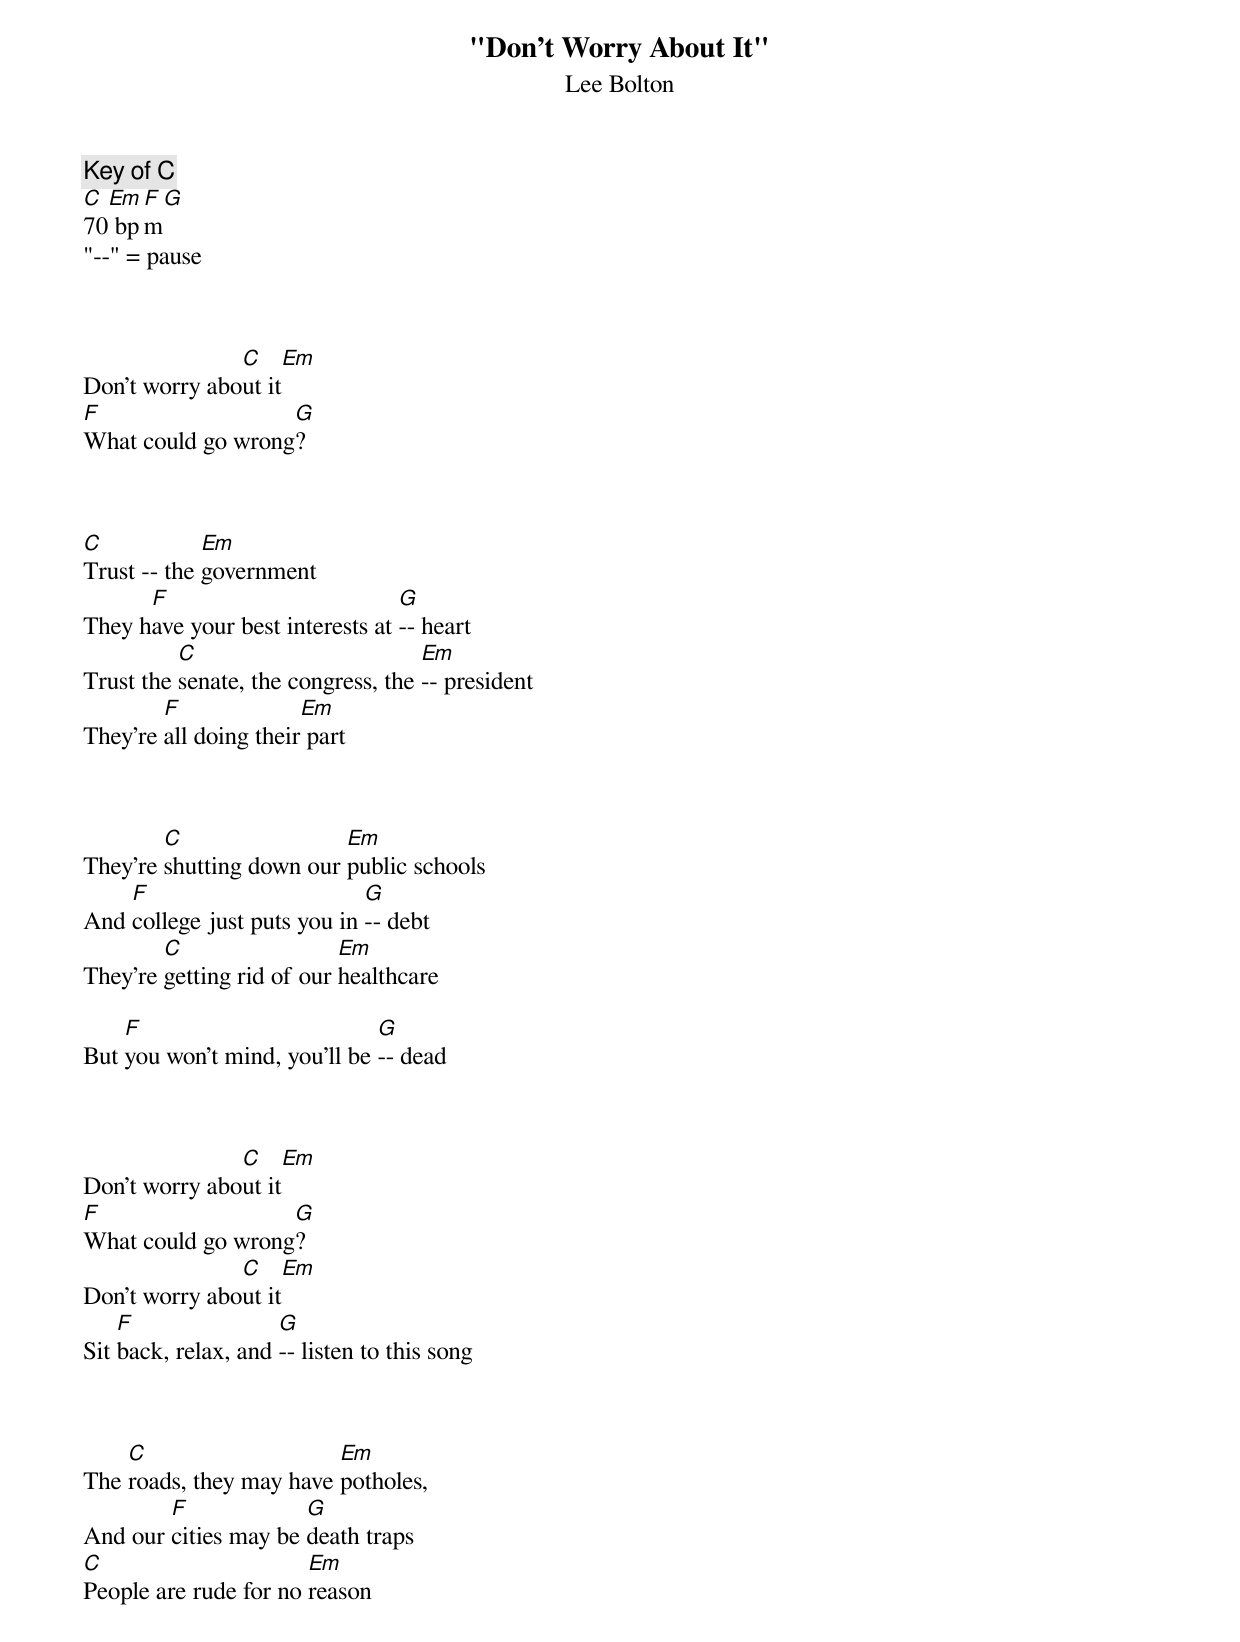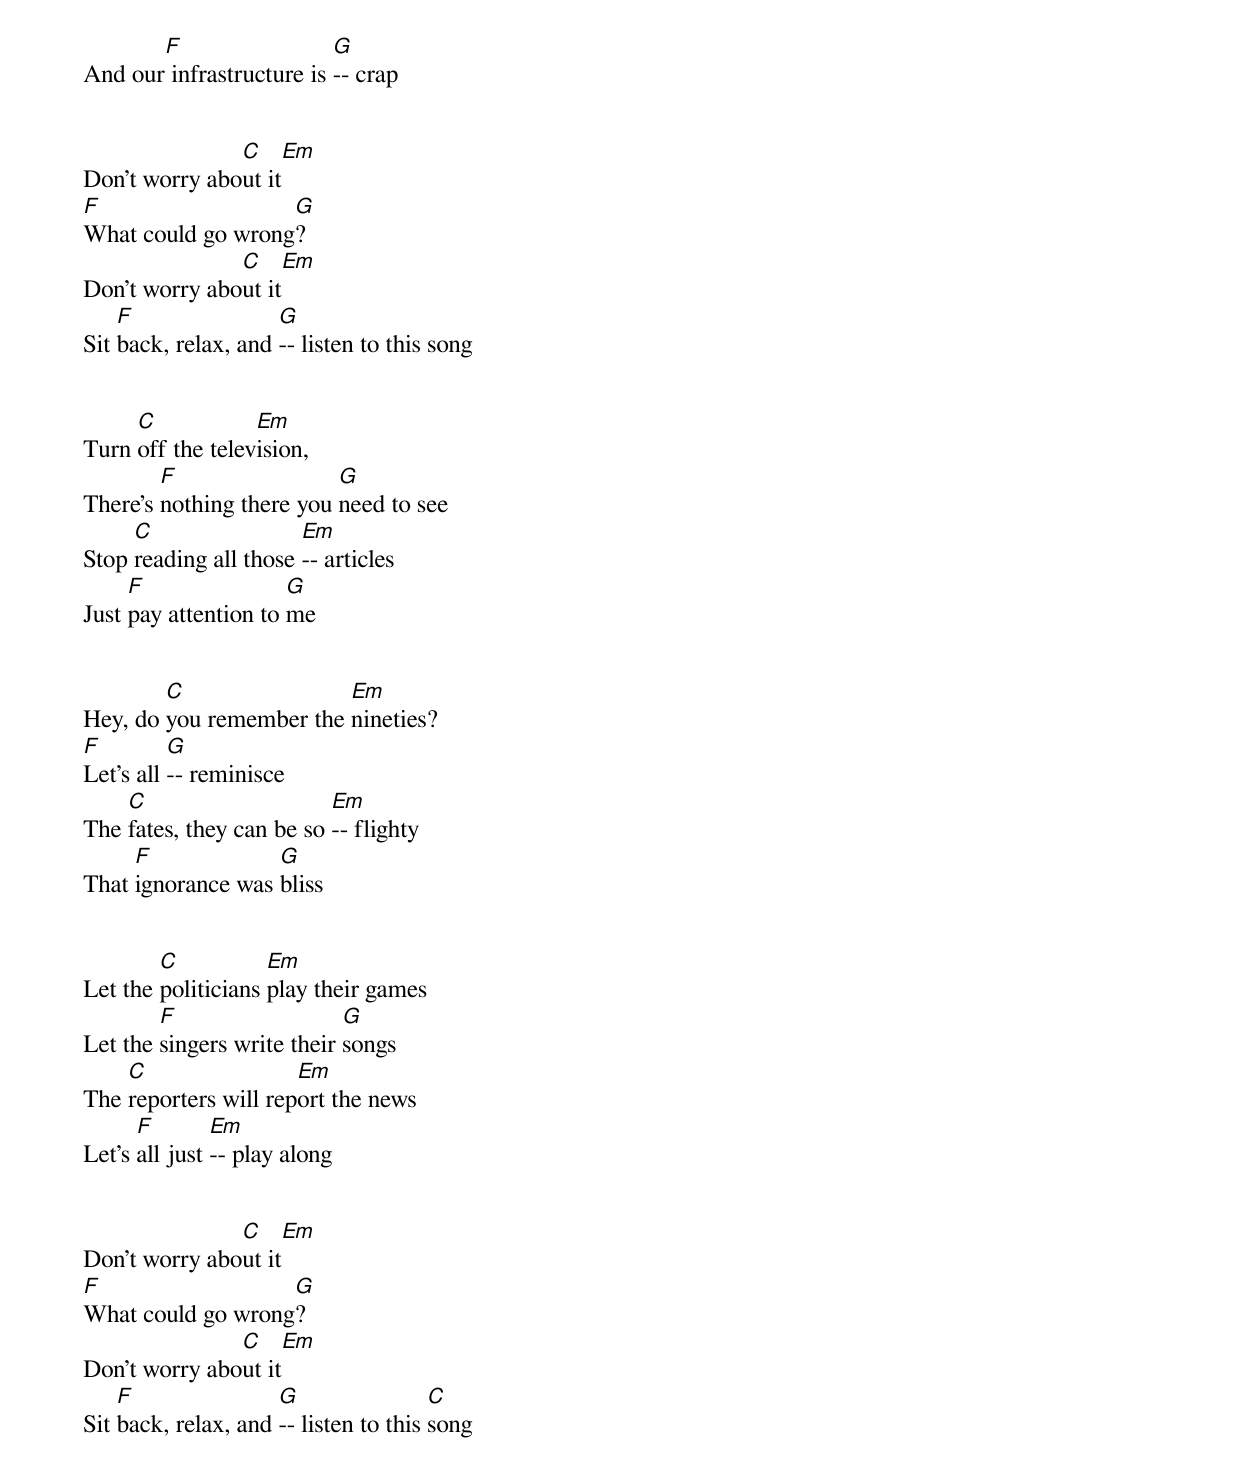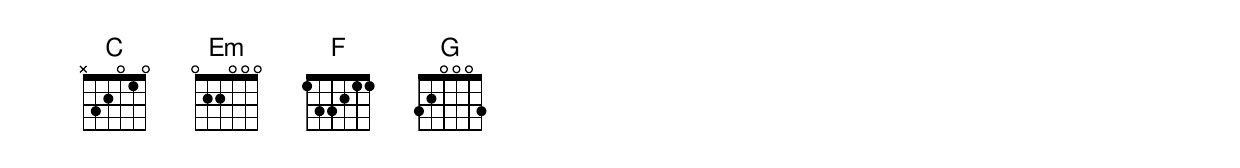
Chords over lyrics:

"Don't Worry About It"
Lee Bolton

Key of C
C Em F G
70 bpm
"--" = pause



               C      Em
Don't worry about it
F                  G
What could go wrong?



C            Em
Trust -- the government
      F                          G
They have your best interests at -- heart
          C                         Em
Trust the senate, the congress, the -- president
        F              Em
They're all doing their part



        C                 Em
They're shutting down our public schools
    F                        G
And college just puts you in -- debt
        C                  Em
They're getting rid of our healthcare

    F                         G
But you won't mind, you'll be -- dead



               C      Em
Don't worry about it
F                  G
What could go wrong?
               C      Em
Don't worry about it
    F                G
Sit back, relax, and -- listen to this song



    C                    Em
The roads, they may have potholes,
        F             G
And our cities may be death traps
C                      Em
People are rude for no reason
       F                  G
And our infrastructure is -- crap


               C      Em
Don't worry about it
F                  G
What could go wrong?
               C      Em
Don't worry about it
    F                G
Sit back, relax, and -- listen to this song


     C            Em
Turn off the television,
        F                 G
There's nothing there you need to see
     C                 Em
Stop reading all those -- articles
     F                G
Just pay attention to me


        C                Em
Hey, do you remember the nineties?
F         G
Let's all -- reminisce
    C                     Em
The fates, they can be so -- flighty
     F             G
That ignorance was bliss


        C           Em
Let the politicians play their games
        F                   G
Let the singers write their songs
    C                 Em
The reporters will report the news
      F        Em
Let's all just -- play along


               C      Em
Don't worry about it
F                  G
What could go wrong?
               C      Em
Don't worry about it
    F                G                 C
Sit back, relax, and -- listen to this song
